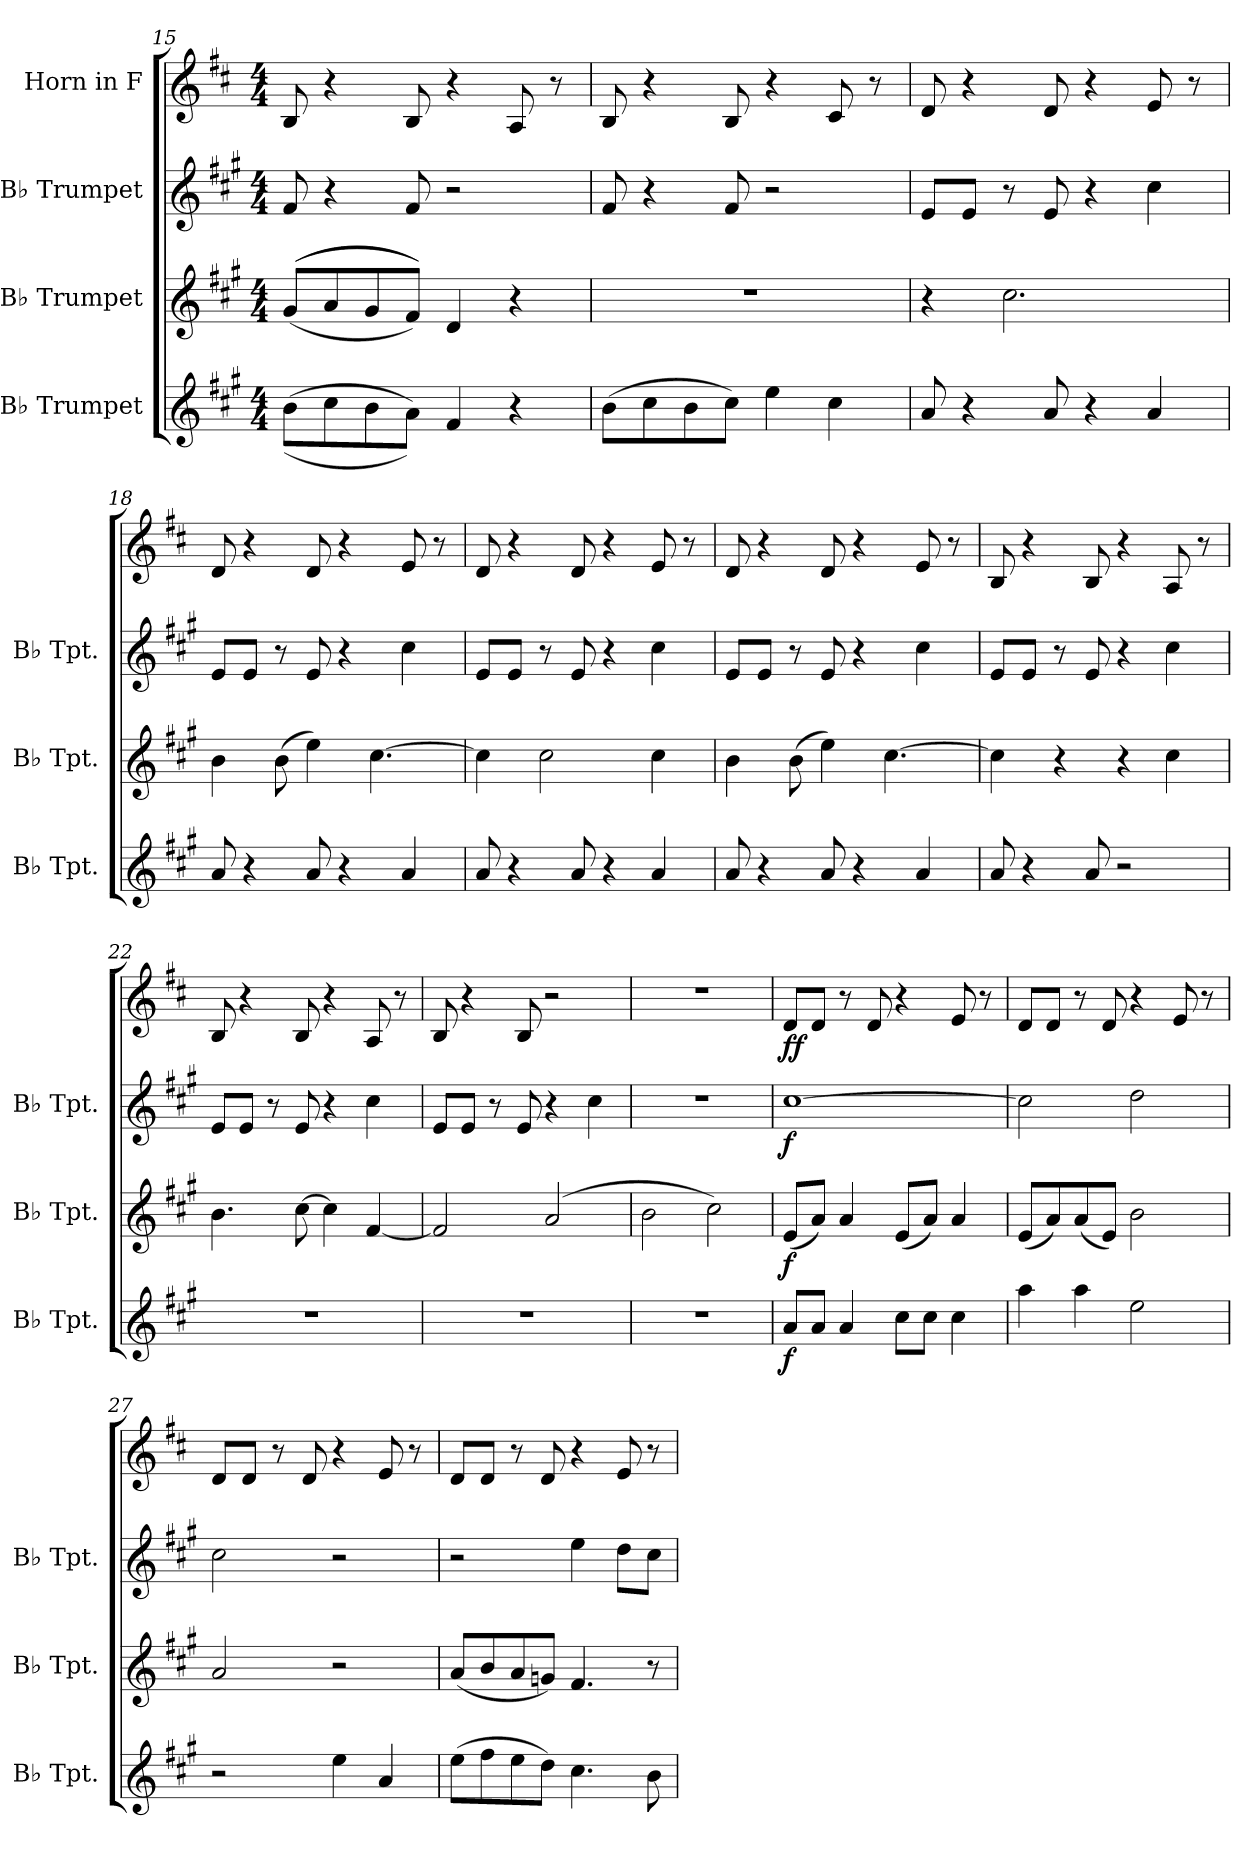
**kern	**dynam	**kern	**dynam	**kern	**dynam	**kern	**dynam
*part4	*part4	*part3	*part3	*part2	*part2	*part1	*part1
*staff4	*staff4	*staff3	*staff3	*staff2	*staff2	*staff1	*staff1
*I"B♭ Trumpet	*	*I"B♭ Trumpet	*	*I"B♭ Trumpet	*	*I"Horn in F	*
*I'B♭ Tpt.	*	*I'B♭ Tpt.	*	*I'B♭ Tpt.	*	*	*
*clefG2	*	*clefG2	*	*clefG2	*	*clefG2	*
*ITrd1c2	*	*ITrd1c2	*	*ITrd1c2	*	*ITrd4c7	*
*k[f#]	*	*k[f#]	*	*k[f#]	*	*k[f#]	*
*M4/4	*	*M4/4	*	*M4/4	*	*M4/4	*
=15	=15	=15	=15	=15	=15	=15	=15
((8a\L	.	(((8f#/L	.	8e/	.	8E/	.
8b\	.	8g/	.	4r	.	4r	.
8a\	.	8f#/	.	.	.	.	.
8g\J))	.	8e/J)))	.	8e/	.	8E/	.
4e/	.	4c/	.	2r	.	4r	.
4r	.	4r	.	.	.	8D/	.
.	.	.	.	.	.	8r	.
=16	=16	=16	=16	=16	=16	=16	=16
(8a\L	.	1r	.	8e/	.	8E/	.
8b\	.	.	.	4r	.	4r	.
8a\	.	.	.	.	.	.	.
8b\J)	.	.	.	8e/	.	8E/	.
4dd\	.	.	.	2r	.	4r	.
4b\	.	.	.	.	.	8F#/	.
.	.	.	.	.	.	8r	.
!!LO:LB:g=z
=17	=17	=17	=17	=17	=17	=17	=17
8g/	.	4r	.	8d/L	.	8G/	.
4r	.	.	.	8d/J	.	4r	.
.	.	2.b\	.	8r	.	.	.
8g/	.	.	.	8d/	.	8G/	.
4r	.	.	.	4r	.	4r	.
4g/	.	.	.	4b\	.	8A/	.
.	.	.	.	.	.	8r	.
=18	=18	=18	=18	=18	=18	=18	=18
8g/	.	4a\	.	8d/L	.	8G/	.
4r	.	.	.	8d/J	.	4r	.
.	.	(8a\	.	8r	.	.	.
8g/	.	4dd\)	.	8d/	.	8G/	.
4r	.	.	.	4r	.	4r	.
.	.	[4.b\	.	.	.	.	.
4g/	.	.	.	4b\	.	8A/	.
.	.	.	.	.	.	8r	.
=19	=19	=19	=19	=19	=19	=19	=19
8g/	.	4b\]	.	8d/L	.	8G/	.
4r	.	.	.	8d/J	.	4r	.
.	.	2b\	.	8r	.	.	.
8g/	.	.	.	8d/	.	8G/	.
4r	.	.	.	4r	.	4r	.
4g/	.	4b\	.	4b\	.	8A/	.
.	.	.	.	.	.	8r	.
=20	=20	=20	=20	=20	=20	=20	=20
8g/	.	4a\	.	8d/L	.	8G/	.
4r	.	.	.	8d/J	.	4r	.
.	.	(8a\	.	8r	.	.	.
8g/	.	4dd\)	.	8d/	.	8G/	.
4r	.	.	.	4r	.	4r	.
.	.	[4.b\	.	.	.	.	.
4g/	.	.	.	4b\	.	8A/	.
.	.	.	.	.	.	8r	.
!!LO:PB:g=z
=21	=21	=21	=21	=21	=21	=21	=21
8g/	.	4b\]	.	8d/L	.	8E/	.
4r	.	.	.	8d/J	.	4r	.
.	.	4r	.	8r	.	.	.
8g/	.	.	.	8d/	.	8E/	.
2r	.	4r	.	4r	.	4r	.
.	.	4b\	.	4b\	.	8D/	.
.	.	.	.	.	.	8r	.
=22	=22	=22	=22	=22	=22	=22	=22
1r	.	4.a\	.	8d/L	.	8E/	.
.	.	.	.	8d/J	.	4r	.
.	.	.	.	8r	.	.	.
.	.	[8b\	.	8d/	.	8E/	.
.	.	4b\]	.	4r	.	4r	.
.	.	[4e/	.	4b\	.	8D/	.
.	.	.	.	.	.	8r	.
=23	=23	=23	=23	=23	=23	=23	=23
1r	.	2e/]	.	8d/L	.	8E/	.
.	.	.	.	8d/J	.	4r	.
.	.	.	.	8r	.	.	.
.	.	.	.	8d/	.	8E/	.
.	.	(2g/	.	4r	.	2r	.
.	.	.	.	4b\	.	.	.
=24	=24	=24	=24	=24	=24	=24	=24
1r	.	2a\	.	1r	.	1r	.
.	.	2b\)	.	.	.	.	.
=25	=25	=25	=25	=25	=25	=25	=25
!	!LO:DY:b	!	!LO:DY:b	!	!LO:DY:b	!	!LO:DY:b
!	!	!	!	!	!	!	!LO:DY:n=1:b
8g/L	f	(8d/L	f	[1b	f	8G/L	f f
8g/J	.	8g/J)	.	.	.	8G/J	.
4g/	.	4g/	.	.	.	8r	.
.	.	.	.	.	.	8G/	.
8b\L	.	(8d/L	.	.	.	4r	.
8b\J	.	8g/J)	.	.	.	.	.
4b\	.	4g/	.	.	.	8A/	.
.	.	.	.	.	.	8r	.
!!LO:LB:g=z
=26	=26	=26	=26	=26	=26	=26	=26
4gg\	.	(8d/L	.	2b\]	.	8G/L	.
.	.	8g/)	.	.	.	8G/J	.
4gg\	.	(8g/	.	.	.	8r	.
.	.	8d/J)	.	.	.	8G/	.
2dd\	.	2a\	.	2cc\	.	4r	.
.	.	.	.	.	.	8A/	.
.	.	.	.	.	.	8r	.
=27	=27	=27	=27	=27	=27	=27	=27
2r	.	2g/	.	2b\	.	8G/L	.
.	.	.	.	.	.	8G/J	.
.	.	.	.	.	.	8r	.
.	.	.	.	.	.	8G/	.
4dd\	.	2r	.	2r	.	4r	.
4g/	.	.	.	.	.	8A/	.
.	.	.	.	.	.	8r	.
=28	=28	=28	=28	=28	=28	=28	=28
(8dd\L	.	(8g/L	.	2r	.	8G/L	.
8ee\	.	8a/	.	.	.	8G/J	.
8dd\	.	8g/	.	.	.	8r	.
8cc\J)	.	8fn/J)	.	.	.	8G/	.
4.b\	.	4.e/	.	4dd\	.	4r	.
.	.	.	.	8cc\L	.	8A/	.
8a\	.	8r	.	8b\J	.	8r	.
=	=	=	=	=	=	=	=
*-	*-	*-	*-	*-	*-	*-	*-
